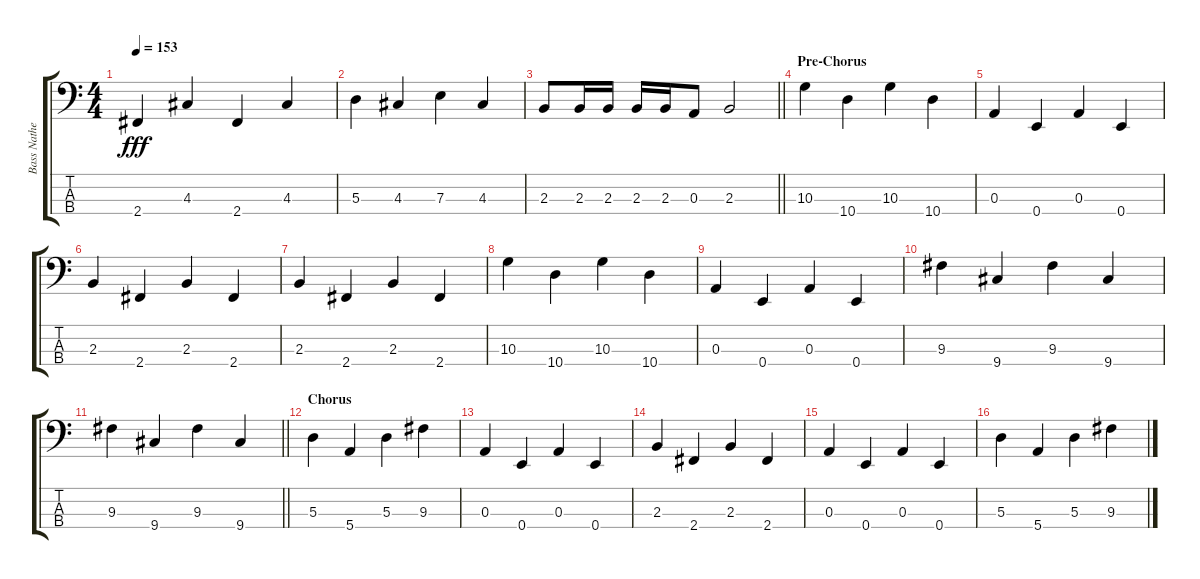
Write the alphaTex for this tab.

\track ("Bass Nathen Maxwell" "Bass Nathe") {instrument electricbasspick}
\staff {score tabs}
\tuning (G2 D2 A1 E1) {hide}
\ts (4 4)
\tempo 153
\clef f4
\ks c
2.4.4{dy fff} 4.3.4 2.4.4 4.3.4 |
5.3.4 4.3.4 7.3.4 4.3.4 |
\barLineRight lightlight
2.3.8 2.3.16 2.3.16 2.3.16 2.3.16 0.3.8 2.3.2 |
\section ("" "Pre-Chorus")
10.3.4 10.4.4 10.3.4 10.4.4 |
0.3.4 0.4.4 0.3.4 0.4.4 |
2.3.4 2.4.4 2.3.4 2.4.4 |
2.3.4 2.4.4 2.3.4 2.4.4 |
10.3.4 10.4.4 10.3.4 10.4.4 |
0.3.4 0.4.4 0.3.4 0.4.4 |
9.3.4 9.4.4 9.3.4 9.4.4 |
\barLineRight lightlight
9.3.4 9.4.4 9.3.4 9.4.4 |
\section ("" "Chorus")
5.3.4 5.4.4 5.3.4 9.3.4 |
0.3.4 0.4.4 0.3.4 0.4.4 |
2.3.4 2.4.4 2.3.4 2.4.4 |
0.3.4 0.4.4 0.3.4 0.4.4 |
5.3.4 5.4.4 5.3.4 9.3.4
